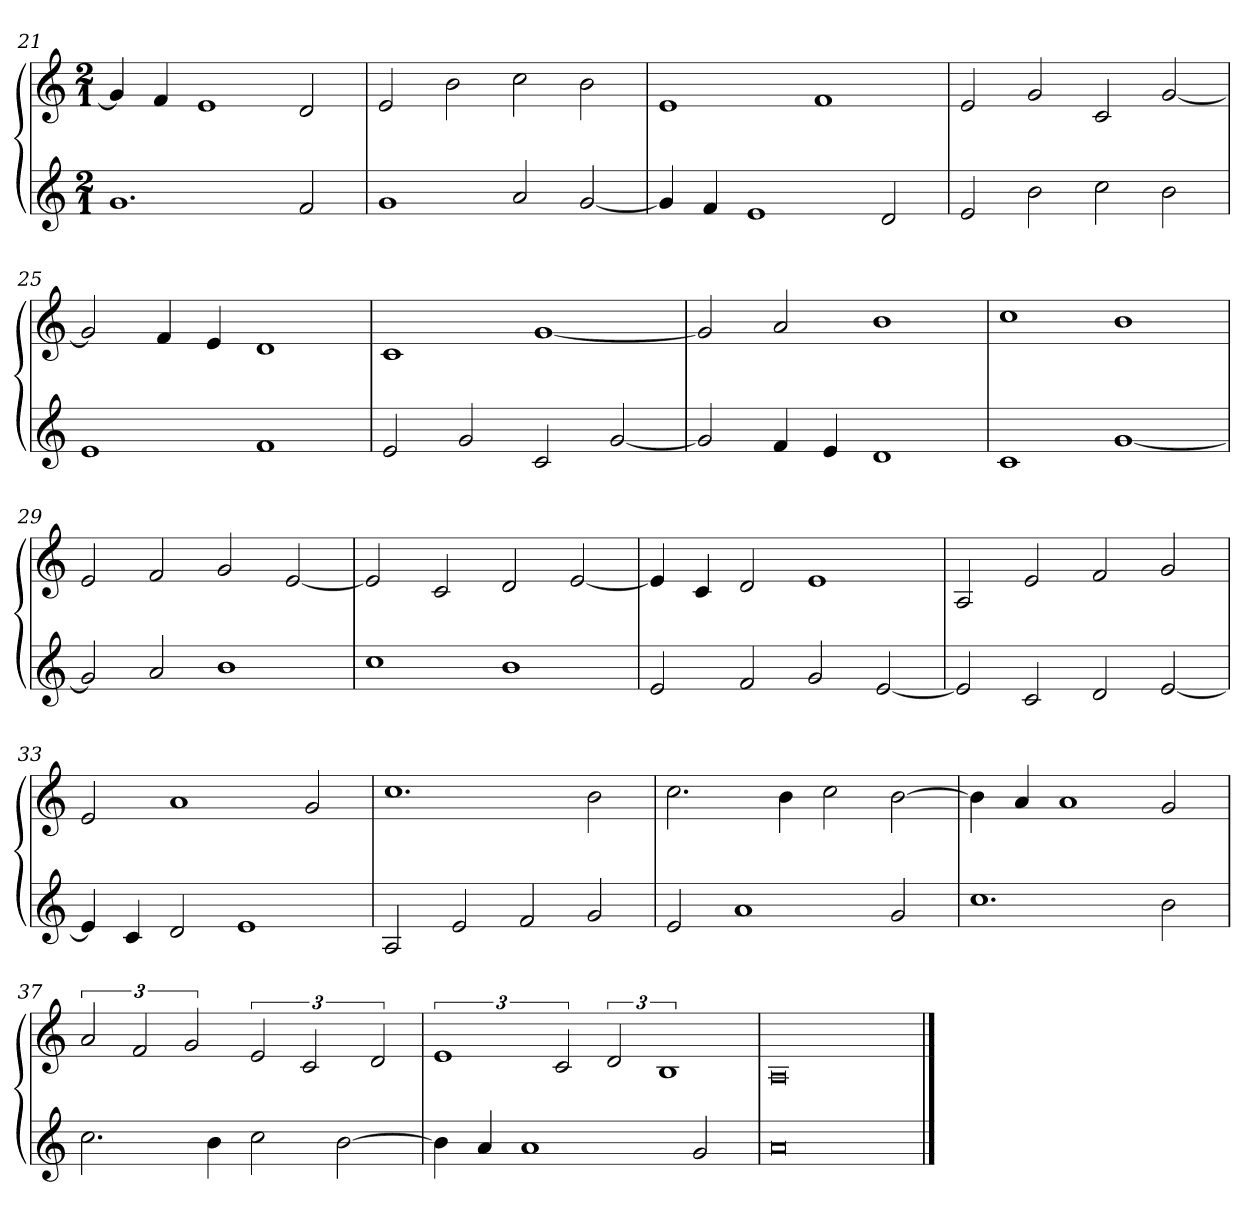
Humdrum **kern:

**kern	**kern
*part2	*part1
*staff2	*staff1
*clefG2	*clefG2
*k[]	*k[]
*M2/1	*M2/1
=21	=21
1.g	4g]
.	4f
.	1e
2f	2d
=22	=22
1g	2e
.	2b
2a	2cc
[2g	2b
=23	=23
4g]	1e
4f	.
1e	.
.	1f
2d	.
=24	=24
2e	2e
2b	2g
2cc	2c
2b	[2g
=25	=25
1e	2g]
.	4f
.	4e
1f	1d
=26	=26
2e	1c
2g	.
2c	[1g
[2g	.
=27	=27
2g]	2g]
4f	2a
4e	.
1d	1b
=28	=28
1c	1cc
[1g	1b
=29	=29
2g]	2e
2a	2f
1b	2g
.	[2e
=30	=30
1cc	2e]
.	2c
1b	2d
.	[2e
=31	=31
2e	4e]
.	4c
2f	2d
2g	1e
[2e	.
=32	=32
2e]	2A
2c	2e
2d	2f
[2e	2g
=33	=33
4e]	2e
4c	.
2d	1a
1e	.
.	2g
=34	=34
2A	1.cc
2e	.
2f	.
2g	2b
=35	=35
2e	2.cc
1a	.
.	4b
.	2cc
2g	[2b
=36	=36
1.cc	4b]
.	4a
.	1a
2b	2g
=37	=37
2.cc	3a
.	3f
.	3g
4b	.
2cc	3e
.	3c
[2b	.
.	3d
=38	=38
4b]	3%2e
4a	.
1a	.
.	3c
.	3d
.	3%2B
2g	.
=39	=39
0a	0A
==	==
*-	*-
